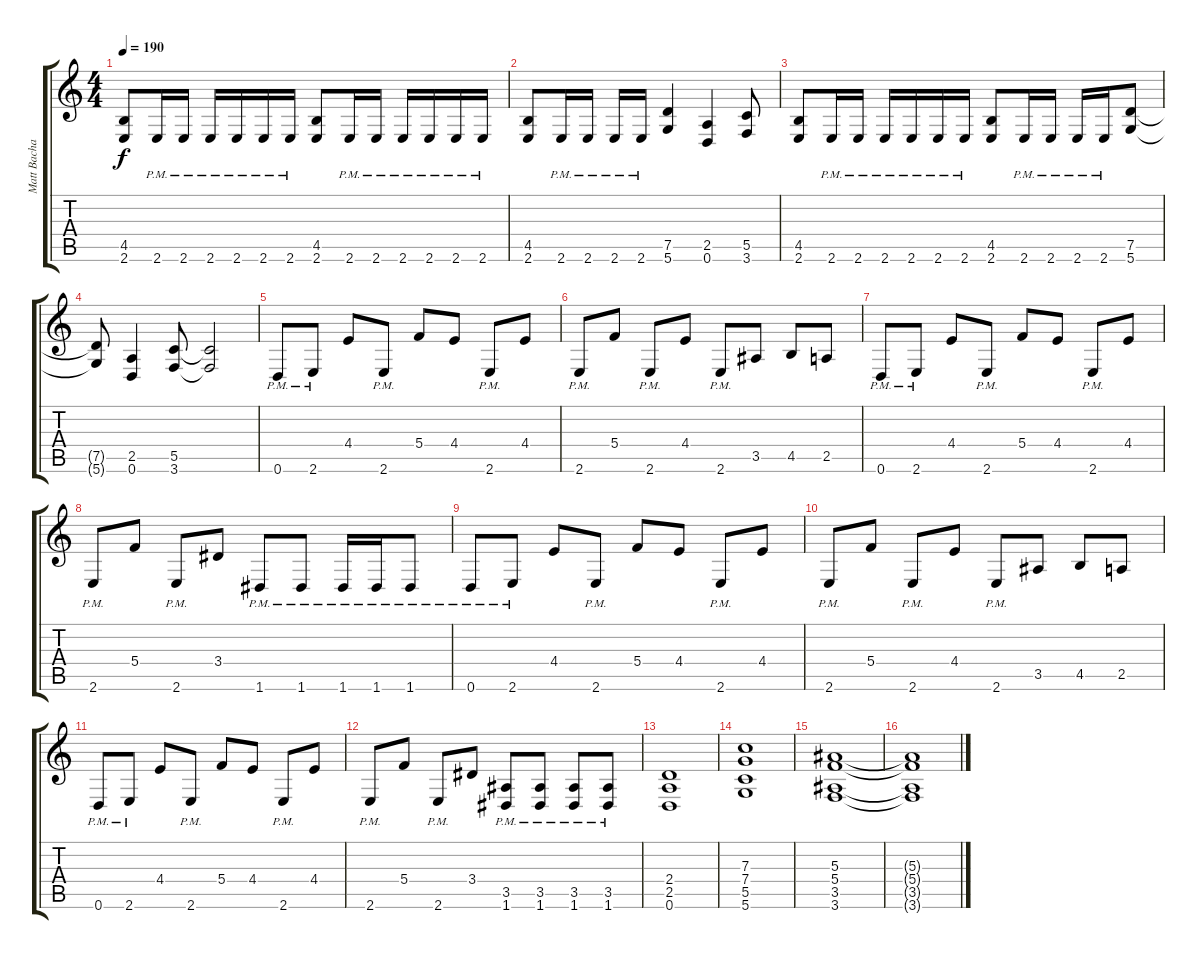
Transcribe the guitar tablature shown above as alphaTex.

\track ("Matt Bachand" "Matt Bacha") {instrument distortionguitar}
\staff {score tabs}
\tuning (D4 A3 F3 C3 G2 D2) {hide}
\ts (4 4)
\tempo 190
\clef g2
\ks c
(4.5 2.6).8{dy f} 2.6{pm}.16 2.6{pm}.16 2.6{pm}.16 2.6{pm}.16 2.6{pm}.16 2.6{pm}.16 (4.5 2.6).8 2.6{pm}.16 2.6{pm}.16 2.6{pm}.16 2.6{pm}.16 2.6{pm}.16 2.6{pm}.16 |
(4.5 2.6).8 2.6{pm}.16 2.6{pm}.16 2.6{pm}.16 2.6{pm}.16 (7.5 5.6).4 (2.5 0.6).4 (5.5 3.6).8 |
(4.5 2.6).8 2.6{pm}.16 2.6{pm}.16 2.6{pm}.16 2.6{pm}.16 2.6{pm}.16 2.6{pm}.16 (4.5 2.6).8 2.6{pm}.16 2.6{pm}.16 2.6{pm}.16 2.6{pm}.16 (7.5 5.6).8 |
(7.5{t} 5.6{t}).8 (2.5 0.6).4 (5.5 3.6).8 (5.5{t} 3.6{t}).2 |
0.6{pm}.8 2.6{pm}.8 4.4.8 2.6{pm}.8 5.4.8 4.4.8 2.6{pm}.8 4.4.8 |
2.6{pm}.8 5.4.8 2.6{pm}.8 4.4.8 2.6{pm}.8 3.5.8 4.5.8 2.5.8 |
0.6{pm}.8 2.6{pm}.8 4.4.8 2.6{pm}.8 5.4.8 4.4.8 2.6{pm}.8 4.4.8 |
2.6{pm}.8 5.4.8 2.6{pm}.8 3.4.8 1.6{pm}.8 1.6{pm}.8 1.6{pm}.16 1.6{pm}.16 1.6{pm}.8 |
0.6{pm}.8 2.6{pm}.8 4.4.8 2.6{pm}.8 5.4.8 4.4.8 2.6{pm}.8 4.4.8 |
2.6{pm}.8 5.4.8 2.6{pm}.8 4.4.8 2.6{pm}.8 3.5.8 4.5.8 2.5.8 |
0.6{pm}.8 2.6{pm}.8 4.4.8 2.6{pm}.8 5.4.8 4.4.8 2.6{pm}.8 4.4.8 |
2.6{pm}.8 5.4.8 2.6{pm}.8 3.4.8 (3.5{pm} 1.6{pm}).8 (3.5{pm} 1.6{pm}).8 (3.5{pm} 1.6{pm}).8 (3.5{pm} 1.6{pm}).8 |
(2.4 2.5 0.6).1 |
(7.3 7.4 5.5 5.6).1 |
(5.3 5.4 3.5 3.6).1 |
(5.3{t} 5.4{t} 3.5{t} 3.6{t}).1
